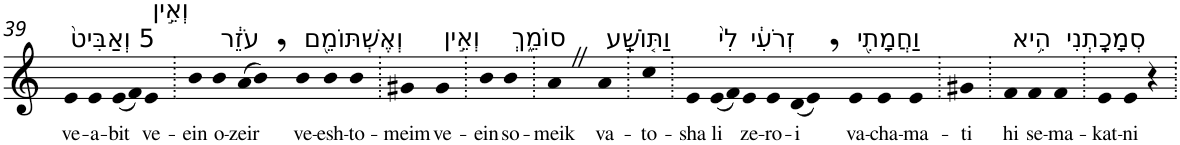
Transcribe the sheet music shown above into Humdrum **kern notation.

**kern	**text
*part1	*part1
*staff1	*staff1
*I"Piano	*
*I'Pno	*
!!LO:PB:g=z
*clefG2	*
*k[]	*
=39	=39
!LO:TX:a:t=5 וְאַבִּיט֙	!
!	!LO:LY:b
4e	ve-
!	!LO:LY:b
4e	-a-
!	!LO:LY:b
(8e	-bit
8f)	.
!LO:TX:a:t=וְאֵ֣ין	!
!	!LO:LY:b
4e	ve-
=40.	=40.
!	!LO:LY:b
4b	-ein
!LO:TX:a:t=עֹזֵ֔ר	!
!	!LO:LY:b
4b	o-
!	!LO:LY:b
(8a	-zeir
8b,)	.
!LO:TX:a:t=וְאֶשְׁתּוֹמֵ֖ם	!
!	!LO:LY:b
4b	ve-
!	!LO:LY:b
4b	-esh-
!	!LO:LY:b
4b	-to-
=41.	=41.
!	!LO:LY:b
4g#X	-meim
!LO:TX:a:t=וְאֵ֣ין	!
!	!LO:LY:b
4g#	ve-
=42.	=42.
!	!LO:LY:b
4b	-ein
!LO:TX:a:t=סוֹמֵ֑ךְ	!
!	!LO:LY:b
4b	so-
=43.	=43.
!	!LO:LY:b
4aZ	-meik
!LO:TX:a:t=וַתּ֤וֹשַֽׁע	!
!	!LO:LY:b
4a	va-
=44.	=44.
!	!LO:LY:b
4cc	-to-
=45.	=45.
!	!LO:LY:b
4e	-sha
!LO:TX:a:t=לִי֙	!
!	!LO:LY:b
(8e	li
8f)	.
!LO:TX:a:t=זְרֹעִ֔י	!
!	!LO:LY:b
4e	ze-
!	!LO:LY:b
4e	-ro-
!	!LO:LY:b
(8d	-i
8e,)	.
!LO:TX:a:t=וַחֲמָתִ֖י	!
!	!LO:LY:b
4e	va-
!	!LO:LY:b
4e	-cha-
!	!LO:LY:b
4e	-ma-
=46.	=46.
!	!LO:LY:b
4g#X	-ti
=47.	=47.
!LO:TX:a:t=הִ֥יא	!
!	!LO:LY:b
4f	hi
!LO:TX:a:t=סְמָכָֽתְנִי	!
!	!LO:LY:b
4f	se-
!	!LO:LY:b
4f	-ma-
=48.	=48.
!	!LO:LY:b
4e	-kat-
!	!LO:LY:b
4e	-ni
4r	.
=.	=.
*-	*-
